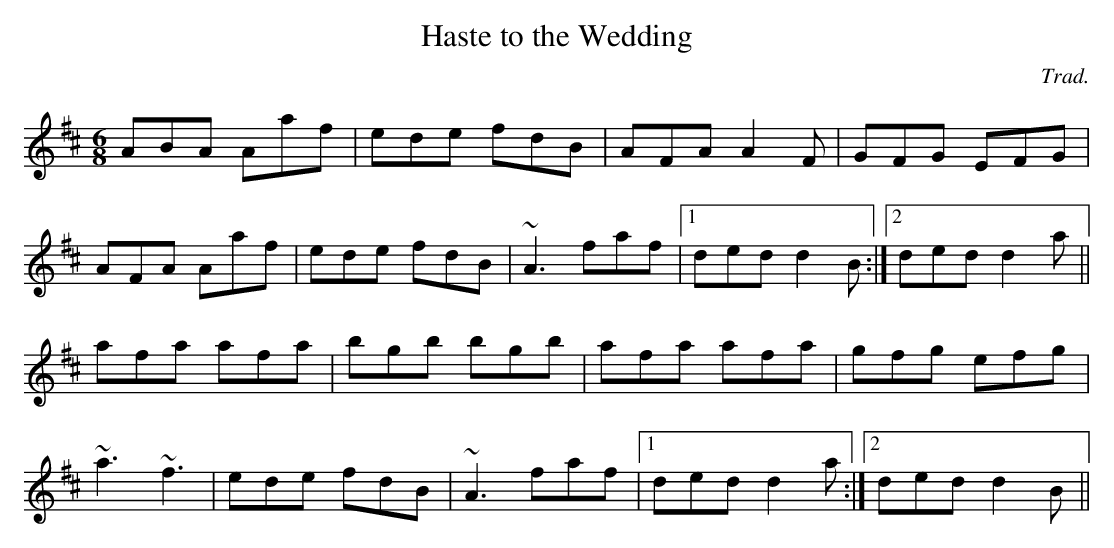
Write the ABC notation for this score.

X:1
T:Haste to the Wedding
C:Trad.
M:6/8
L:1/8
K:D
ABA Aaf|ede fdB|AFA A2F|GFG EFG|
AFA Aaf|ede fdB|~A3 faf|1 ded d2B:|2 ded d2a||
afa afa|bgb bgb|afa afa|gfg efg|
~a3 ~f3|ede fdB|~A3 faf|1 ded d2a:|2 ded d2B||
